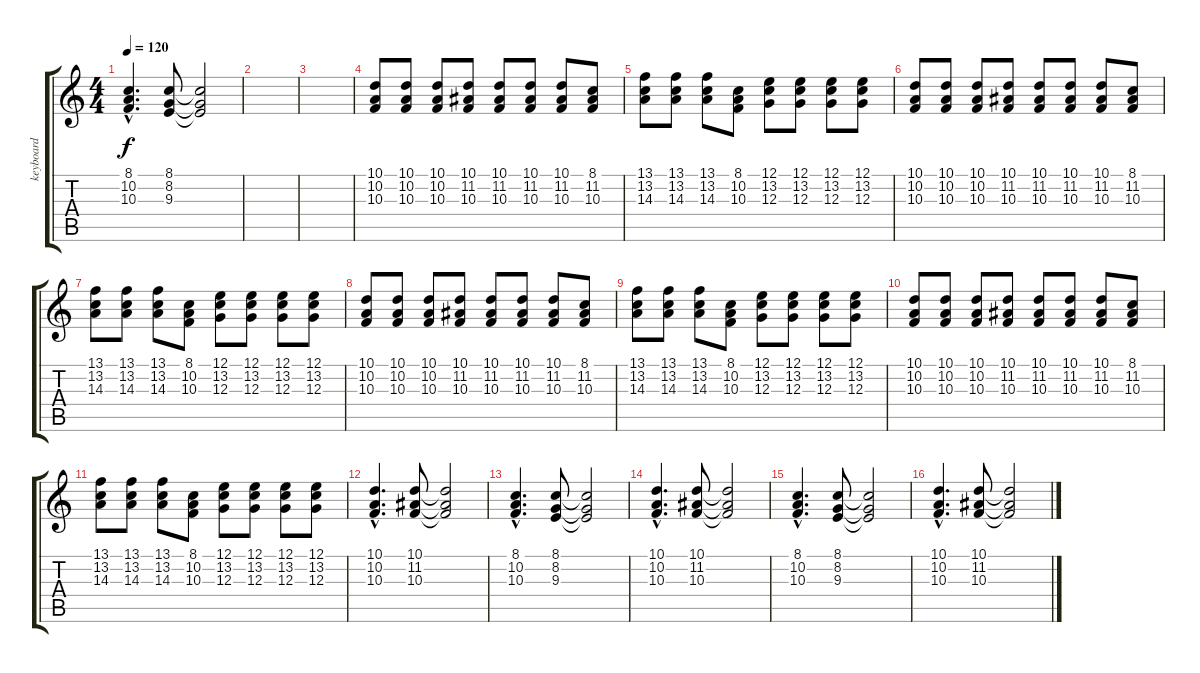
\track ("keyboard" "keyboard") {instrument synthbrass2}
\staff {score tabs}
\tuning (E4 B3 G3 D3 A2 E2) {hide}
\ts (4 4)
\tempo 120
\clef g2
\ks c
(8.1{hac} 10.2{hac} 10.3{hac}).4{d dy f} (8.1 8.2 9.3).8 (8.1{t} 8.2{t} 9.3{t}).2 |
|
|
(10.1 10.2 10.3).8 (10.1 10.2 10.3).8 (10.1 10.2 10.3).8 (10.1 11.2 10.3).8 (10.1 11.2 10.3).8 (10.1 11.2 10.3).8 (10.1 11.2 10.3).8 (8.1 11.2 10.3).8 |
(13.1 13.2 14.3).8 (13.1 13.2 14.3).8 (13.1 13.2 14.3).8 (8.1 10.2 10.3).8 (12.1 13.2 12.3).8 (12.1 13.2 12.3).8 (12.1 13.2 12.3).8 (12.1 13.2 12.3).8 |
(10.1 10.2 10.3).8 (10.1 10.2 10.3).8 (10.1 10.2 10.3).8 (10.1 11.2 10.3).8 (10.1 11.2 10.3).8 (10.1 11.2 10.3).8 (10.1 11.2 10.3).8 (8.1 11.2 10.3).8 |
(13.1 13.2 14.3).8 (13.1 13.2 14.3).8 (13.1 13.2 14.3).8 (8.1 10.2 10.3).8 (12.1 13.2 12.3).8 (12.1 13.2 12.3).8 (12.1 13.2 12.3).8 (12.1 13.2 12.3).8 |
(10.1 10.2 10.3).8 (10.1 10.2 10.3).8 (10.1 10.2 10.3).8 (10.1 11.2 10.3).8 (10.1 11.2 10.3).8 (10.1 11.2 10.3).8 (10.1 11.2 10.3).8 (8.1 11.2 10.3).8 |
(13.1 13.2 14.3).8 (13.1 13.2 14.3).8 (13.1 13.2 14.3).8 (8.1 10.2 10.3).8 (12.1 13.2 12.3).8 (12.1 13.2 12.3).8 (12.1 13.2 12.3).8 (12.1 13.2 12.3).8 |
(10.1 10.2 10.3).8 (10.1 10.2 10.3).8 (10.1 10.2 10.3).8 (10.1 11.2 10.3).8 (10.1 11.2 10.3).8 (10.1 11.2 10.3).8 (10.1 11.2 10.3).8 (8.1 11.2 10.3).8 |
(13.1 13.2 14.3).8 (13.1 13.2 14.3).8 (13.1 13.2 14.3).8 (8.1 10.2 10.3).8 (12.1 13.2 12.3).8 (12.1 13.2 12.3).8 (12.1 13.2 12.3).8 (12.1 13.2 12.3).8 |
(10.1{hac} 10.2{hac} 10.3{hac}).4{d} (10.1 11.2 10.3).8 (10.1{t} 11.2{t} 10.3{t}).2 |
(8.1{hac} 10.2{hac} 10.3{hac}).4{d} (8.1 8.2 9.3).8 (8.1{t} 8.2{t} 9.3{t}).2 |
(10.1{hac} 10.2{hac} 10.3{hac}).4{d} (10.1 11.2 10.3).8 (10.1{t} 11.2{t} 10.3{t}).2 |
(8.1{hac} 10.2{hac} 10.3{hac}).4{d} (8.1 8.2 9.3).8 (8.1{t} 8.2{t} 9.3{t}).2 |
(10.1{hac} 10.2{hac} 10.3{hac}).4{d} (10.1 11.2 10.3).8 (10.1{t} 11.2{t} 10.3{t}).2
